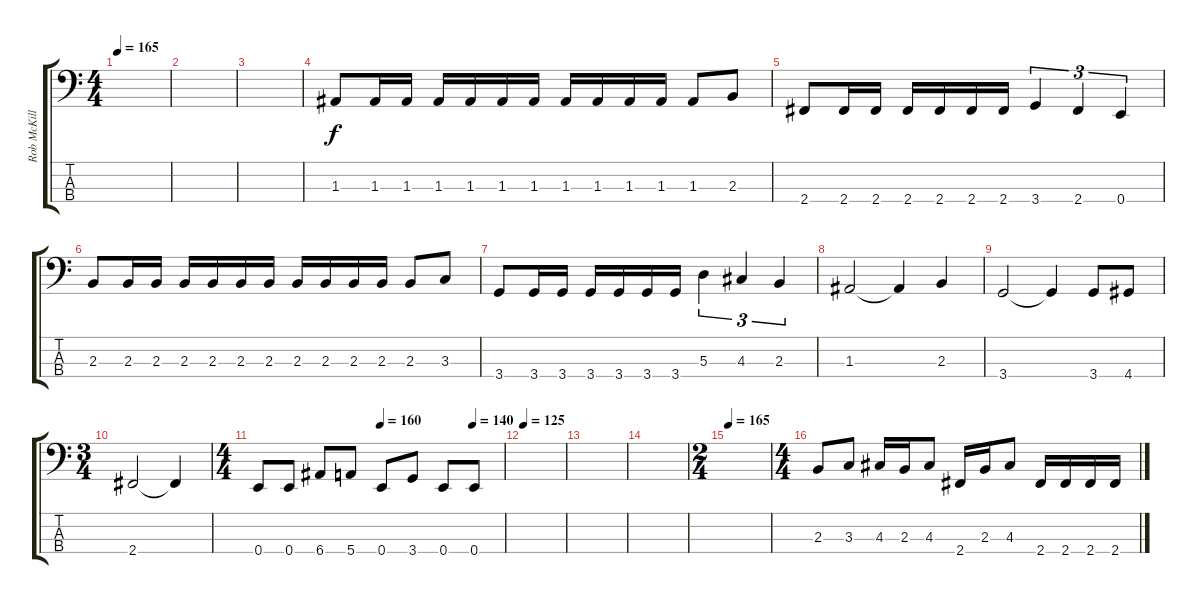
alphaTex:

\track ("Rob McKillop" "Rob McKill") {instrument electricbasspick}
\staff {score tabs}
\tuning (G2 D2 A1 E1) {hide}
\ts (4 4)
\tempo 165
\clef f4
\ks c
|
|
|
1.3.8 1.3.16 1.3.16 1.3.16 1.3.16 1.3.16 1.3.16 1.3.16 1.3.16 1.3.16 1.3.16 1.3.8 2.3.8 |
2.4.8 2.4.16 2.4.16 2.4.16 2.4.16 2.4.16 2.4.16 3.4.4{tu (3 2)} 2.4.4{tu (3 2)} 0.4.4{tu (3 2)} |
2.3.8 2.3.16 2.3.16 2.3.16 2.3.16 2.3.16 2.3.16 2.3.16 2.3.16 2.3.16 2.3.16 2.3.8 3.3.8 |
3.4.8 3.4.16 3.4.16 3.4.16 3.4.16 3.4.16 3.4.16 5.3.4{tu (3 2)} 4.3.4{tu (3 2)} 2.3.4{tu (3 2)} |
1.3.2 1.3{t}.4 2.3.4 |
3.4.2 3.4{t}.4 3.4.8 4.4.8 |
\ts (3 4)
2.4.2 2.4{t}.4 |
\ts (4 4)
\tempo (160 0.5)
\tempo (140 0.875)
0.4.8 0.4.8 6.4.8 5.4.8 0.4.8 3.4.8 0.4.8 0.4.8 |
\tempo 125
|
|
|
\ts (2 4)
\tempo 165
|
\ts (4 4)
2.3.8 3.3.8 4.3.16 2.3.16 4.3.8 2.4.16 2.3.16 4.3.8 2.4.16 2.4.16 2.4.16 2.4.16
